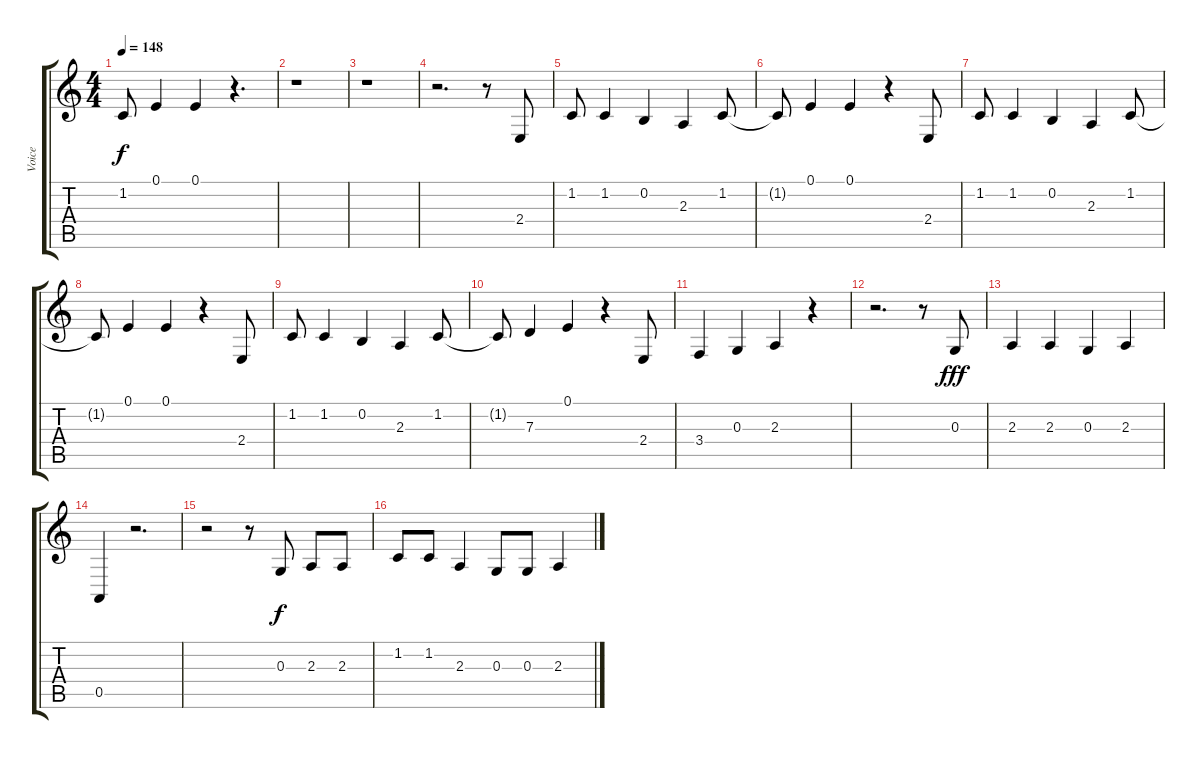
\track ("Voice" "Voice") {instrument lead6voice}
\staff {score tabs}
\tuning (E4 B3 G3 D3 A2 E2) {hide}
\ts (4 4)
\tempo 148
\clef g2
\ks c
1.2{t}.8{dy f} 0.1.4 0.1.4 r.4{d} |
r.1 |
r.1 |
r.2{d} r.8 2.4.8 |
1.2.8 1.2.4 0.2.4 2.3.4 1.2.8 |
1.2{t}.8 0.1.4 0.1.4 r.4 2.4.8 |
1.2.8 1.2.4 0.2.4 2.3.4 1.2.8 |
1.2{t}.8 0.1.4 0.1.4 r.4 2.4.8 |
1.2.8 1.2.4 0.2.4 2.3.4 1.2.8 |
1.2{t}.8 7.3.4 0.1.4 r.4 2.4.8 |
3.4.4 0.3.4 2.3.4 r.4 |
r.2{d} r.8 0.3.8{dy fff} |
2.3.4 2.3.4 0.3.4 2.3.4 |
0.5.4 r.2{d} |
r.2 r.8 0.3.8{dy f} 2.3.8 2.3.8 |
1.2.8 1.2.8 2.3.4 0.3.8 0.3.8 2.3.4
